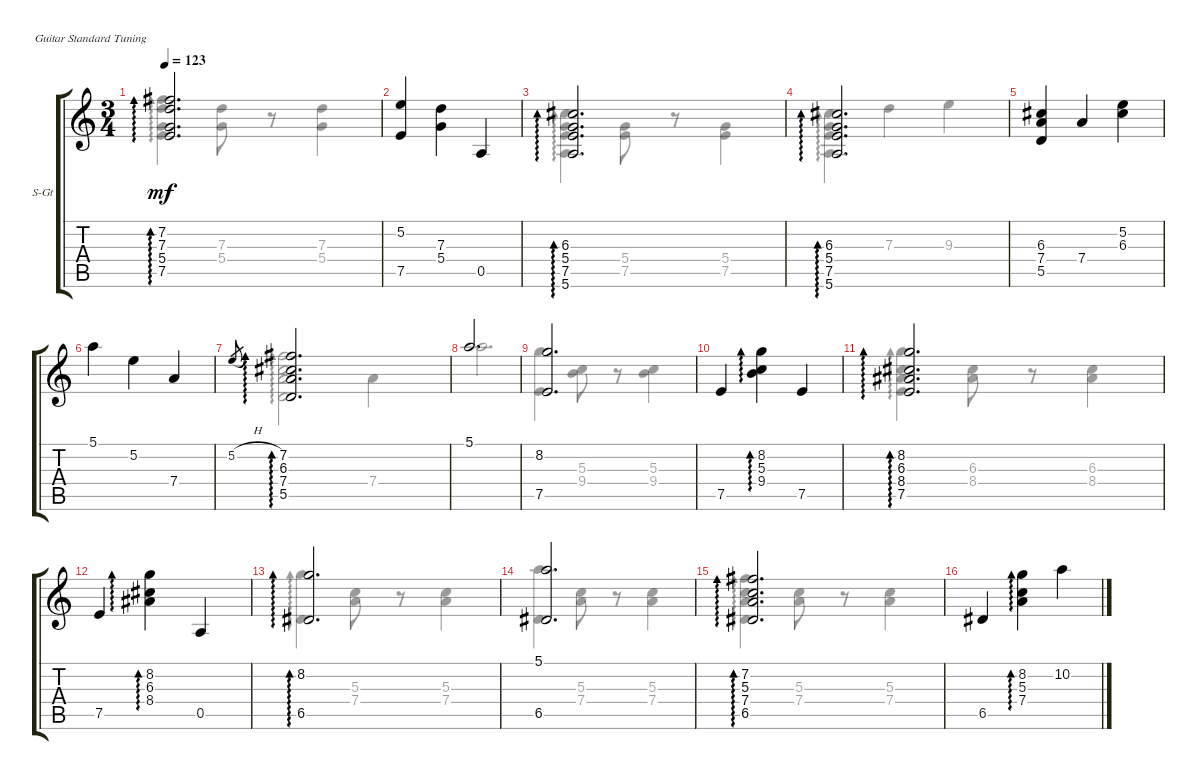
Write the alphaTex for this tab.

\defaultSystemsLayout 4
\bracketExtendMode groupsimilarinstruments
\firstSystemTrackNameOrientation horizontal
\otherSystemsTrackNameOrientation horizontal
\track ("Steel Guitar" "S-Gt") {instrument acousticguitarsteel}
\staff {score tabs}
\tuning (E4 B3 G3 D3 A2 E2)
\voice
\ts (3 4)
\tempo 123
\clef g2
\ks c
(7.5 5.4 7.3 7.2).2{d ad 0 dy mf} |
(7.5 5.2).4 (5.4 7.3).4 0.5.4 |
(5.6 7.5 5.4 6.3).2{d ad 0} |
(5.6 7.5 5.4 6.3).2{d ad 0} |
(5.5 7.4 6.3).4 7.4.4 (5.2 6.3).4 |
5.1.4 5.2.4 7.4.4 |
5.2{h}.8{gr} (7.2 6.3 7.4 5.5).2{d ad 0} |
5.1.2{d} |
(7.5 8.2).2{d} |
7.5.4 (9.4 5.3 8.2).4{ad 0} 7.5.4 |
(7.5 8.4 6.3 8.2).2{d ad 0} |
7.5.4 (8.4 6.3 8.2).4{ad 0} 0.5.4 |
(6.5 8.2).2{d ad 0} |
(6.5 5.1).2{d} |
(6.5 7.4 5.3 7.2).2{d ad 0} |
6.5.4 (7.4 5.3 8.2).4{ad 0} 10.2.4
\voice
\clef g2
\ottava regular
\simile none
\ks c
(7.5 7.2 7.3 5.4).4{ad 0 dy mf} (5.4 7.3).8 r.8 (7.3 5.4).4 |
|
(7.5 5.6 5.4 6.3).4{ad 0} (7.5 5.4).8 r.8 (5.4 7.5).4 |
(6.3 5.4 7.5 5.6).4{ad 0} 7.3.4 9.3.4 |
|
|
(7.4 6.3 5.5 7.2).2{ad 0} 7.4.4 |
5.1.2{d} |
(8.2 7.5).4 (9.4 5.3).8 r.8 (5.3 9.4).4 |
|
(7.5 8.4 6.3 8.2).4{ad 0} (8.4 6.3).8 r.8 (6.3 8.4).4 |
|
(8.2 6.5).4{ad 0} (7.4 5.3).8 r.8 (5.3 7.4).4 |
(5.1 6.5).4 (7.4 5.3).8 r.8 (5.3 7.4).4 |
(6.5 7.4 5.3 7.2).4{ad 0} (5.3 7.4).8 r.8 (5.3 7.4).4 |
